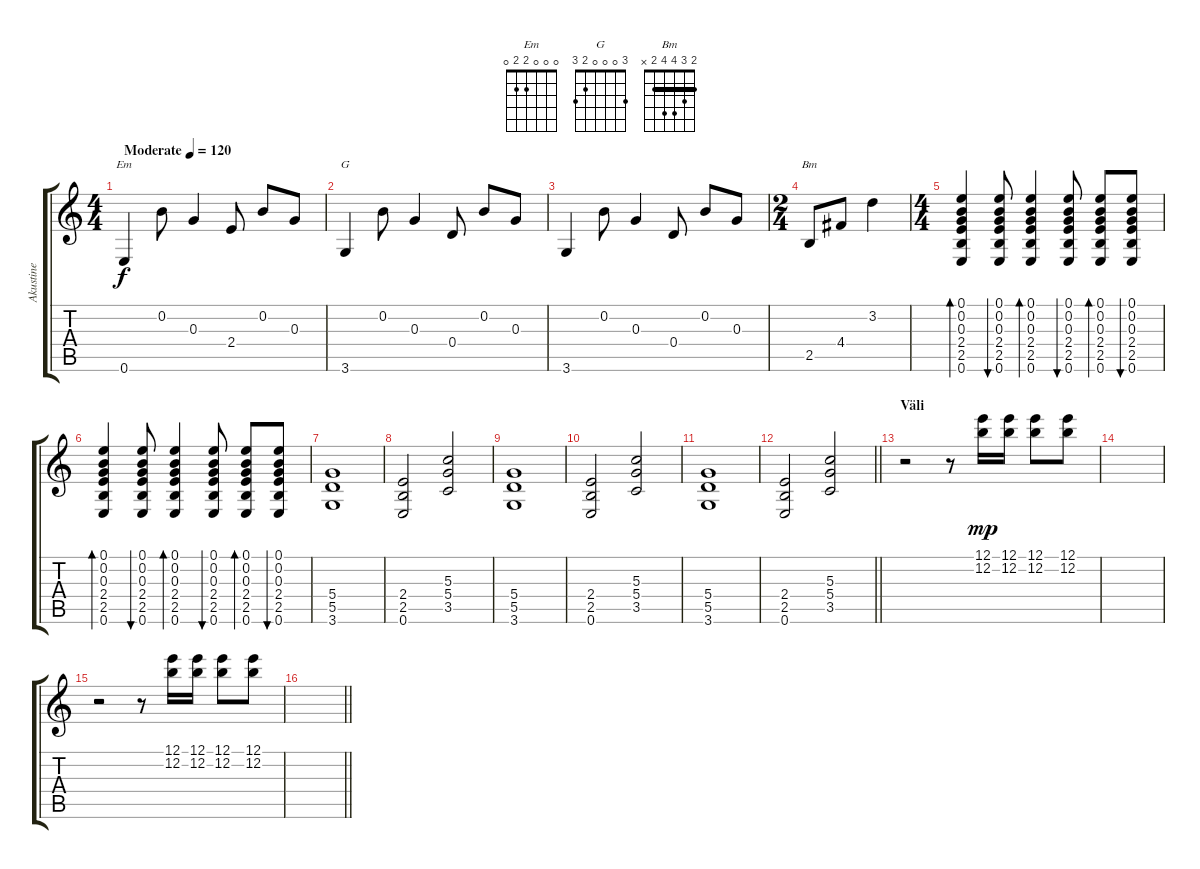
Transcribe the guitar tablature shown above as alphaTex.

\track ("Akustine" "Akustine") {instrument acousticguitarsteel}
\staff {score tabs}
\tuning (E4 B3 G3 D3 A2 E2) {hide}
\chord ("Em" 0 0 0 2 2 0)
\chord ("G" 3 0 0 0 2 3)
\chord ("Bm" 2 3 4 4 2 x) {barre 2}
\ts (4 4)
\tempo (120 "Moderate")
\clef g2
\ks c
0.6.4{ch "Em" dy f instrument acousticguitarsteel} 0.2.8 0.3.4 2.4.8 0.2.8 0.3.8 |
3.6.4{ch "G"} 0.2.8 0.3.4 0.4.8 0.2.8 0.3.8 |
3.6.4 0.2.8 0.3.4 0.4.8 0.2.8 0.3.8 |
\ts (2 4)
2.5.8{ch "Bm"} 4.4.8 3.2.4 |
\ts (4 4)
(0.1 0.2 0.3 2.4 2.5 0.6).4{bd 60} (0.1 0.2 0.3 2.4 2.5 0.6).8{bu 60} (0.1 0.2 0.3 2.4 2.5 0.6).4{bd 60} (0.1 0.2 0.3 2.4 2.5 0.6).8{bu 60} (0.1 0.2 0.3 2.4 2.5 0.6).8{bd 60} (0.1 0.2 0.3 2.4 2.5 0.6).8{bu 60} |
(0.1 0.2 0.3 2.4 2.5 0.6).4{bd 60} (0.1 0.2 0.3 2.4 2.5 0.6).8{bu 60} (0.1 0.2 0.3 2.4 2.5 0.6).4{bd 60} (0.1 0.2 0.3 2.4 2.5 0.6).8{bu 60} (0.1 0.2 0.3 2.4 2.5 0.6).8{bd 60} (0.1 0.2 0.3 2.4 2.5 0.6).8{bu 60} |
(5.4 5.5 3.6).1 |
(2.4 2.5 0.6).2 (5.3 5.4 3.5).2 |
(5.4 5.5 3.6).1 |
(2.4 2.5 0.6).2 (5.3 5.4 3.5).2 |
(5.4 5.5 3.6).1 |
\barLineRight lightlight
(2.4 2.5 0.6).2 (5.3 5.4 3.5).2 |
\section ("" "Väli")
r.2 r.8 (12.1 12.2).16{dy mp} (12.1 12.2).16 (12.1 12.2).8 (12.1 12.2).8 |
|
r.2 r.8 (12.1 12.2).16 (12.1 12.2).16 (12.1 12.2).8 (12.1 12.2).8 |
\barLineRight lightlight
